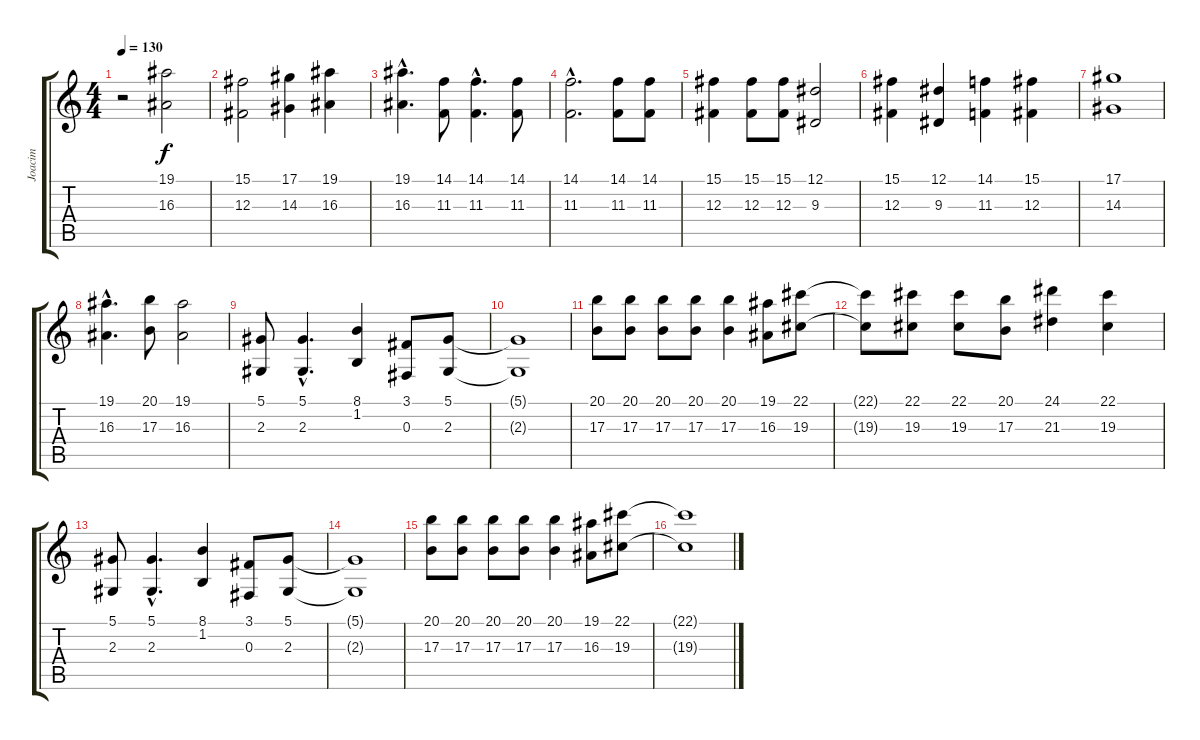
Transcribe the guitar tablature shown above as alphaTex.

\track ("Joacim" "Joacim") {instrument lead1square}
\staff {score tabs}
\tuning (Eb4 Bb3 Gb3 Db3 Ab2 Eb2) {hide}
\ts (4 4)
\tempo 130
\clef g2
\ks c
r.2{dy f} (19.1 16.3).2 |
(15.1 12.3).2 (17.1 14.3).4 (19.1 16.3).4 |
(19.1{hac} 16.3{hac}).4{d} (14.1 11.3).8 (14.1{hac} 11.3{hac}).4{d} (14.1 11.3).8 |
(14.1{hac} 11.3{hac}).2{d} (14.1 11.3).8 (14.1 11.3).8 |
(15.1 12.3).4 (15.1 12.3).8 (15.1 12.3).8 (12.1 9.3).2 |
(15.1 12.3).4 (12.1 9.3).4 (14.1 11.3).4 (15.1 12.3).4 |
(17.1 14.3).1 |
(19.1{hac} 16.3{hac}).4{d} (20.1 17.3).8 (19.1 16.3).2 |
(5.1 2.3).8 (5.1{hac} 2.3{hac}).4{d} (8.1 1.2).4 (3.1 0.3).8 (5.1 2.3).8 |
(5.1{t} 2.3{t}).1 |
(20.1 17.3).8 (20.1 17.3).8 (20.1 17.3).8 (20.1 17.3).8 (20.1 17.3).4 (19.1 16.3).8 (22.1 19.3).8 |
(22.1{t} 19.3{t}).8 (22.1 19.3).8 (22.1 19.3).8 (20.1 17.3).8 (24.1 21.3).4 (22.1 19.3).4 |
(5.1 2.3).8 (5.1{hac} 2.3{hac}).4{d} (8.1 1.2).4 (3.1 0.3).8 (5.1 2.3).8 |
(5.1{t} 2.3{t}).1 |
(20.1 17.3).8 (20.1 17.3).8 (20.1 17.3).8 (20.1 17.3).8 (20.1 17.3).4 (19.1 16.3).8 (22.1 19.3).8 |
(22.1{t} 19.3{t}).1
